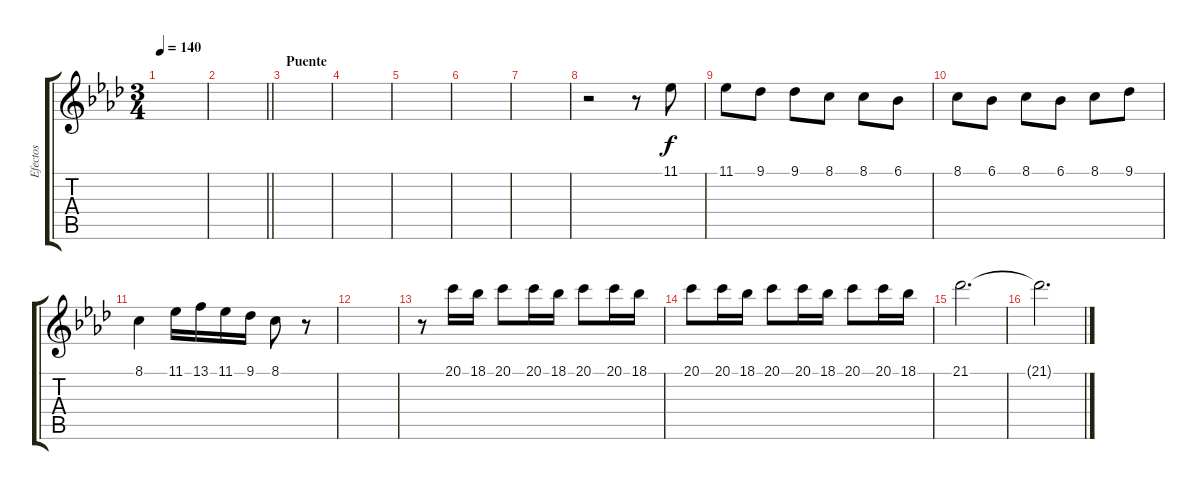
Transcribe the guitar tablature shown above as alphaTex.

\track ("Efectos" "Efectos") {instrument oboe}
\staff {score tabs}
\tuning (E4 B3 G3 D3 A2 E2) {hide}
\ts (3 4)
\tempo 140
\clef g2
\ks fminor
|
\barLineRight lightlight
|
\section ("" "Puente")
|
|
|
|
|
r.2 r.8 11.1.8 |
11.1.8 9.1.8 9.1.8 8.1.8 8.1.8 6.1.8 |
8.1.8 6.1.8 8.1.8 6.1.8 8.1.8 9.1.8 |
8.1.4 11.1.16{instrument clarinet} 13.1.16 11.1.16 9.1.16 8.1.8 r.8 |
|
r.8 20.1.16{instrument piccolo} 18.1.16 20.1.8 20.1.16 18.1.16 20.1.8 20.1.16 18.1.16 |
20.1.8 20.1.16 18.1.16 20.1.8 20.1.16 18.1.16 20.1.8 20.1.16 18.1.16 |
21.1.2{d} |
21.1{t}.2{d dy f}
